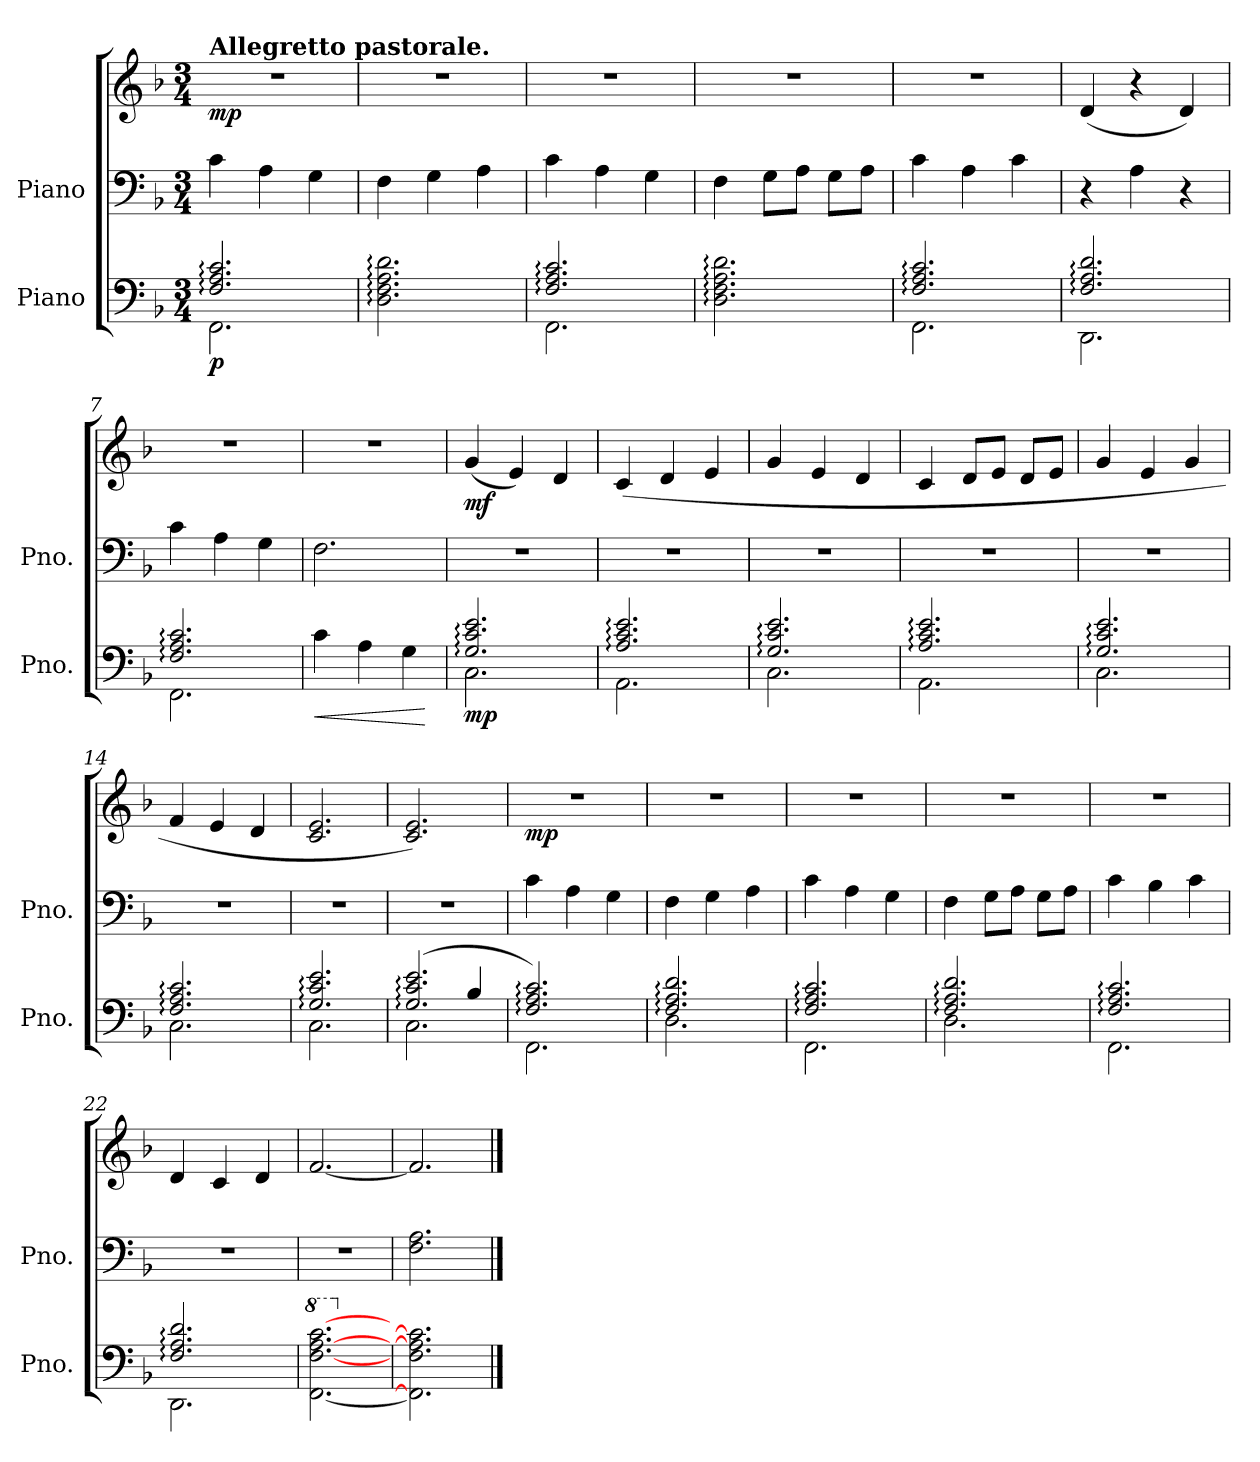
**kern	**dynam	**kern	**kern	**dynam
*part2	*part2	*part1	*part1	*part1
*staff3	*staff3	*staff2	*staff1	*staff1/2
*I"Piano	*	*I"Piano	*	*
*I'Pno.	*	*I'Pno.	*	*
*clefF4	*	*clefF4	*clefG2	*
*k[b-]	*	*k[b-]	*k[b-]	*
*M3/4	*	*M3/4	*M3/4	*
=1	=1	=1	=1	=1
*^	*	*	*	*
!	!	!	!	!LO:TX:a:B:t=Allegretto pastorale.	!
!	!	!LO:DY:b	!	!	!LO:DY:b
2.F/: 2.A/: 2.c/:	2.FF\	p	4c\	2.r	mp
.	.	.	4A\	.	.
.	.	.	4G\	.	.
*v	*v	*	*	*	*
=2	=2	=2	=2	=2
2.D\: 2.F\: 2.A\: 2.d\:	.	4F\	2.r	.
.	.	4G\	.	.
.	.	4A\	.	.
=3	=3	=3	=3	=3
*^	*	*	*	*
2.F/: 2.A/: 2.c/:	2.FF\	.	4c\	2.r	.
.	.	.	4A\	.	.
.	.	.	4G\	.	.
*v	*v	*	*	*	*
=4	=4	=4	=4	=4
2.D\: 2.F\: 2.A\: 2.d\:	.	4F\	2.r	.
.	.	8G\L	.	.
.	.	8A\J	.	.
.	.	8G\L	.	.
.	.	8A\J	.	.
=5	=5	=5	=5	=5
*^	*	*	*	*
2.F/: 2.A/: 2.c/:	2.FF\	.	4c\	2.r	.
.	.	.	4A\	.	.
.	.	.	4c\	.	.
=6	=6	=6	=6	=6	=6
2.F/: 2.A/: 2.d/:	2.DD\	.	4r	(4d/	.
.	.	.	4A\	4r	.
.	.	.	4r	4d/)	.
=7	=7	=7	=7	=7	=7
2.F/: 2.A/: 2.c/:	2.FF\	.	4c\	2.r	.
.	.	.	4A\	.	.
.	.	.	4G\	.	.
*v	*v	*	*	*	*
=8	=8	=8	=8	=8
!	!LO:HP:b	!	!	!
4c\	<	2.F\	2.r	.
4A\	.	.	.	.
4G\	.	.	.	.
.	[	.	.	.
=9	=9	=9	=9	=9
*^	*	*	*	*
!	!	!LO:DY:b	!	!	!LO:DY:b
2.G/: 2.c/: 2.e/:	2.C\	mp	2.r	(4g/	mf
.	.	.	.	4e/)	.
.	.	.	.	4d/	.
!!LO:LB:g=z
=10	=10	=10	=10	=10	=10
2.A/: 2.c/: 2.e/:	2.AA\	.	2.r	(4c/	.
.	.	.	.	4d/	.
.	.	.	.	4e/	.
=11	=11	=11	=11	=11	=11
2.G/: 2.c/: 2.e/:	2.C\	.	2.r	4g/	.
.	.	.	.	4e/	.
.	.	.	.	4d/	.
=12	=12	=12	=12	=12	=12
2.A/: 2.c/: 2.e/:	2.AA\	.	2.r	4c/	.
.	.	.	.	8d/L	.
.	.	.	.	8e/J	.
.	.	.	.	8d/L	.
.	.	.	.	8e/J	.
=13	=13	=13	=13	=13	=13
2.G/: 2.c/: 2.e/:	2.C\	.	2.r	4g/	.
.	.	.	.	4e/	.
.	.	.	.	4g/	.
=14	=14	=14	=14	=14	=14
2.F/: 2.A/: 2.c/:	2.C\	.	2.r	4f/	.
.	.	.	.	4e/	.
.	.	.	.	4d/	.
=15	=15	=15	=15	=15	=15
2.G/: 2.c/: 2.e/:	2.C\	.	2.r	2.c/ 2.e/	.
=16	=16	=16	=16	=16	=16
*	*^	*	*	*	*
(2.G/: 2.c/: 2.e/:	2.C\	2ryy	.	2.r	2.c/ 2.e/)	.
.	.	4B-/	.	.	.	.
=17	=17	=17	=17	=17	=17	=17
!	!	!	!	!	!	!LO:DY:b
*	*v	*v	*	*	*	*
2.F/: 2.A/: 2.c/:)	2.FF\	.	4c\	2.r	mp
.	.	.	4A\	.	.
.	.	.	4G\	.	.
=18	=18	=18	=18	=18	=18
2.F/: 2.A/: 2.d/:	2.D\	.	4F\	2.r	.
.	.	.	4G\	.	.
.	.	.	4A\	.	.
!!LO:LB:g=z
=19	=19	=19	=19	=19	=19
2.F/: 2.A/: 2.c/:	2.FF\	.	4c\	2.r	.
.	.	.	4A\	.	.
.	.	.	4G\	.	.
=20	=20	=20	=20	=20	=20
2.F/: 2.A/: 2.d/:	2.D\	.	4F\	2.r	.
.	.	.	8G\L	.	.
.	.	.	8A\J	.	.
.	.	.	8G\L	.	.
.	.	.	8A\J	.	.
=21	=21	=21	=21	=21	=21
2.F/: 2.A/: 2.c/:	2.FF\	.	4c\	2.r	.
.	.	.	4B-\	.	.
.	.	.	4c\	.	.
=22	=22	=22	=22	=22	=22
2.F/: 2.A/: 2.d/:	2.DD\	.	2.r	4d/	.
.	.	.	.	4c/	.
.	.	.	.	4d/	.
*v	*v	*	*	*	*
=23	=23	=23	=23	=23
*8va	*	*	*	*
[2.F\ [2.f\ [2.a\ [2.cc\	.	2.r	[2.f/	.
=24	=24	=24	=24	=24
*X8va	*	*	*	*
2.FF\] 2.F\] 2.A\] 2.c\]	.	2.F\ 2.A\	2.f/]	.
==	==	==	==	==
*-	*-	*-	*-	*-
